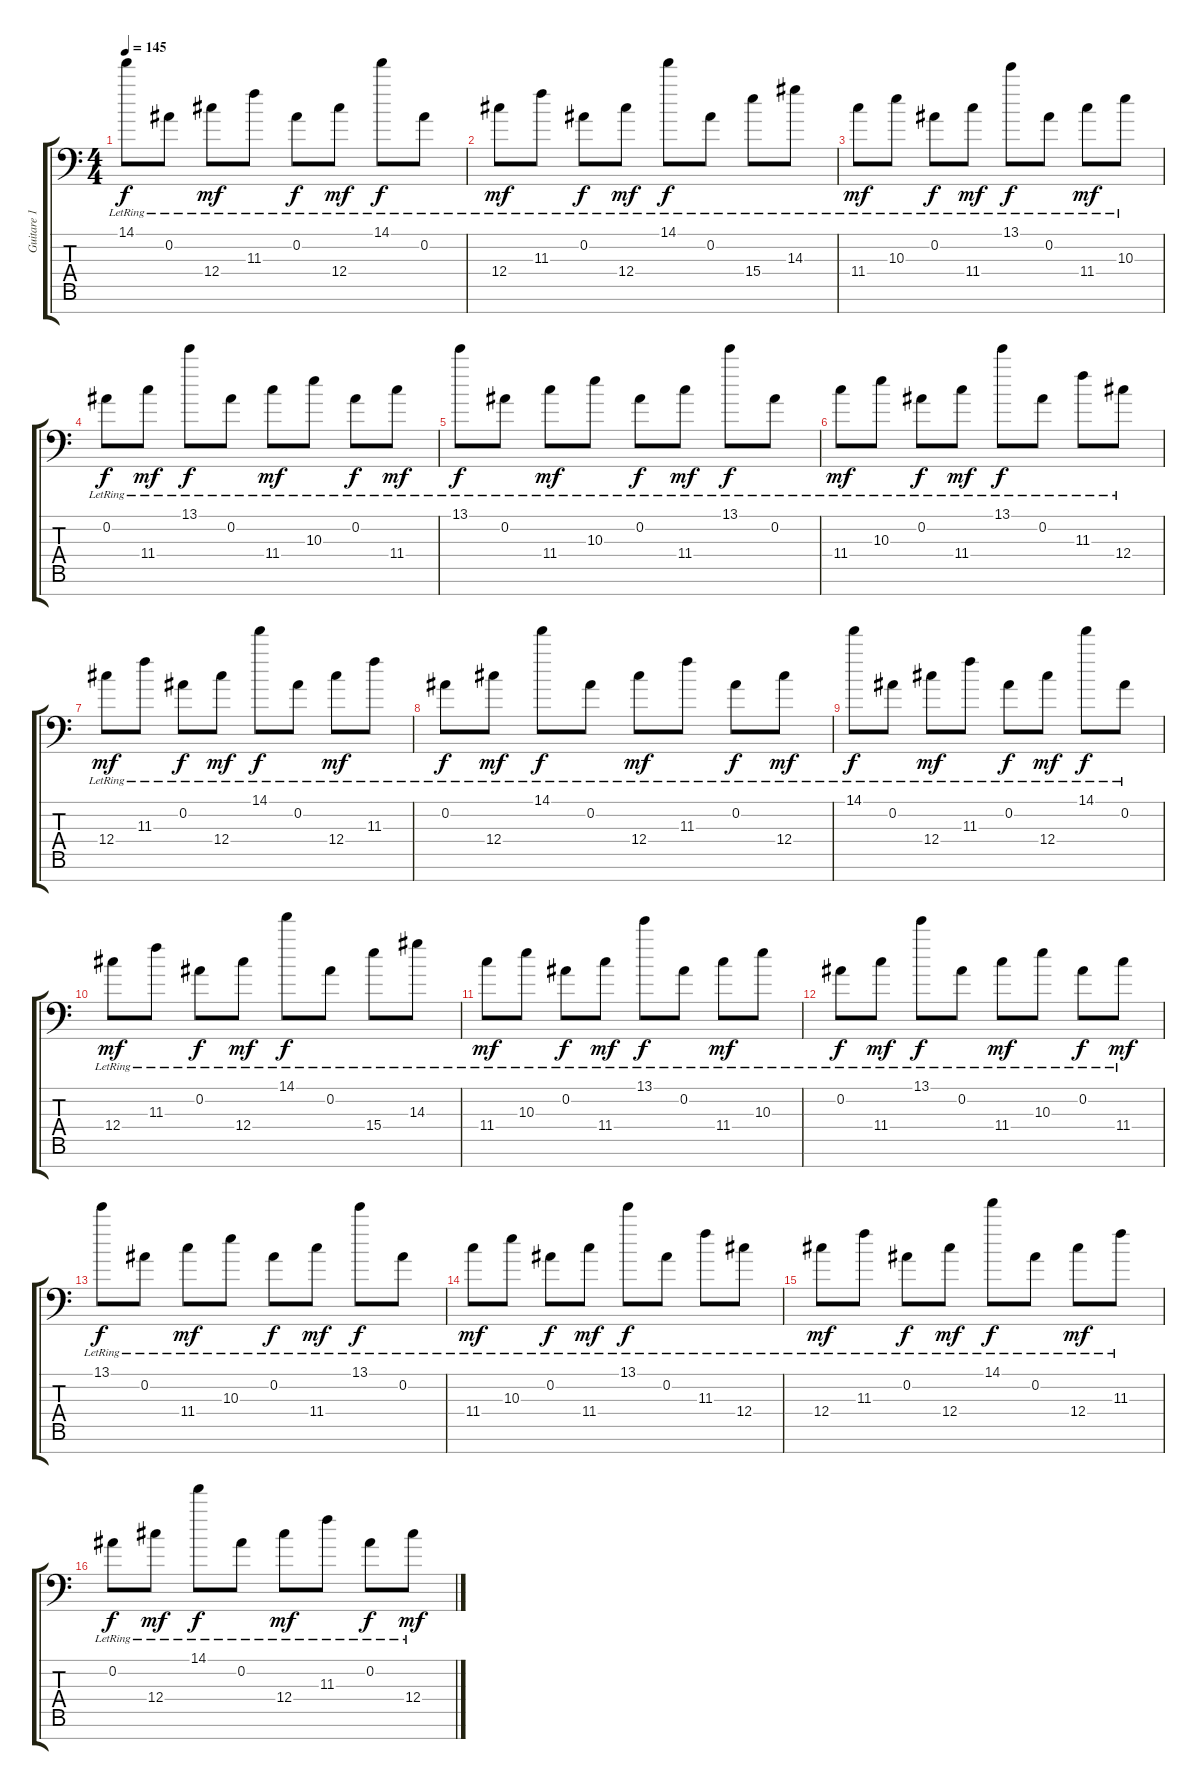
\track ("Guitare 1" "Guitare 1") {instrument electricguitarjazz}
\staff {score tabs}
\tuning (Eb4 Bb3 Gb3 Db3 Ab2 Db2 Bb1) {hide}
\ts (4 4)
\tempo 145
\clef f4
\ks c
14.1{lr}.8{dy f} 0.2{lr}.8 12.4{lr}.8{dy mf} 11.3{lr}.8 0.2{lr}.8{dy f} 12.4{lr}.8{dy mf} 14.1{lr}.8{dy f} 0.2{lr}.8 |
12.4{lr}.8{dy mf} 11.3{lr}.8 0.2{lr}.8{dy f} 12.4{lr}.8{dy mf} 14.1{lr}.8{dy f} 0.2{lr}.8 15.4{lr}.8 14.3{lr}.8 |
11.4{lr}.8{dy mf} 10.3{lr}.8 0.2{lr}.8{dy f} 11.4{lr}.8{dy mf} 13.1{lr}.8{dy f} 0.2{lr}.8 11.4{lr}.8{dy mf} 10.3{lr}.8 |
0.2{lr}.8{dy f} 11.4{lr}.8{dy mf} 13.1{lr}.8{dy f} 0.2{lr}.8 11.4{lr}.8{dy mf} 10.3{lr}.8 0.2{lr}.8{dy f} 11.4{lr}.8{dy mf} |
13.1{lr}.8{dy f} 0.2{lr}.8 11.4{lr}.8{dy mf} 10.3{lr}.8 0.2{lr}.8{dy f} 11.4{lr}.8{dy mf} 13.1{lr}.8{dy f} 0.2{lr}.8 |
11.4{lr}.8{dy mf} 10.3{lr}.8 0.2{lr}.8{dy f} 11.4{lr}.8{dy mf} 13.1{lr}.8{dy f} 0.2{lr}.8 11.3{lr}.8 12.4{lr}.8 |
12.4{lr}.8{dy mf} 11.3{lr}.8 0.2{lr}.8{dy f} 12.4{lr}.8{dy mf} 14.1{lr}.8{dy f} 0.2{lr}.8 12.4{lr}.8{dy mf} 11.3{lr}.8 |
0.2{lr}.8{dy f} 12.4{lr}.8{dy mf} 14.1{lr}.8{dy f} 0.2{lr}.8 12.4{lr}.8{dy mf} 11.3{lr}.8 0.2{lr}.8{dy f} 12.4{lr}.8{dy mf} |
14.1{lr}.8{dy f} 0.2{lr}.8 12.4{lr}.8{dy mf} 11.3{lr}.8 0.2{lr}.8{dy f} 12.4{lr}.8{dy mf} 14.1{lr}.8{dy f} 0.2{lr}.8 |
12.4{lr}.8{dy mf} 11.3{lr}.8 0.2{lr}.8{dy f} 12.4{lr}.8{dy mf} 14.1{lr}.8{dy f} 0.2{lr}.8 15.4{lr}.8 14.3{lr}.8 |
11.4{lr}.8{dy mf} 10.3{lr}.8 0.2{lr}.8{dy f} 11.4{lr}.8{dy mf} 13.1{lr}.8{dy f} 0.2{lr}.8 11.4{lr}.8{dy mf} 10.3{lr}.8 |
0.2{lr}.8{dy f} 11.4{lr}.8{dy mf} 13.1{lr}.8{dy f} 0.2{lr}.8 11.4{lr}.8{dy mf} 10.3{lr}.8 0.2{lr}.8{dy f} 11.4{lr}.8{dy mf} |
13.1{lr}.8{dy f} 0.2{lr}.8 11.4{lr}.8{dy mf} 10.3{lr}.8 0.2{lr}.8{dy f} 11.4{lr}.8{dy mf} 13.1{lr}.8{dy f} 0.2{lr}.8 |
11.4{lr}.8{dy mf} 10.3{lr}.8 0.2{lr}.8{dy f} 11.4{lr}.8{dy mf} 13.1{lr}.8{dy f} 0.2{lr}.8 11.3{lr}.8 12.4{lr}.8 |
12.4{lr}.8{dy mf} 11.3{lr}.8 0.2{lr}.8{dy f} 12.4{lr}.8{dy mf} 14.1{lr}.8{dy f} 0.2{lr}.8 12.4{lr}.8{dy mf} 11.3{lr}.8 |
0.2{lr}.8{dy f} 12.4{lr}.8{dy mf} 14.1{lr}.8{dy f} 0.2{lr}.8 12.4{lr}.8{dy mf} 11.3{lr}.8 0.2{lr}.8{dy f} 12.4{lr}.8{dy mf}
